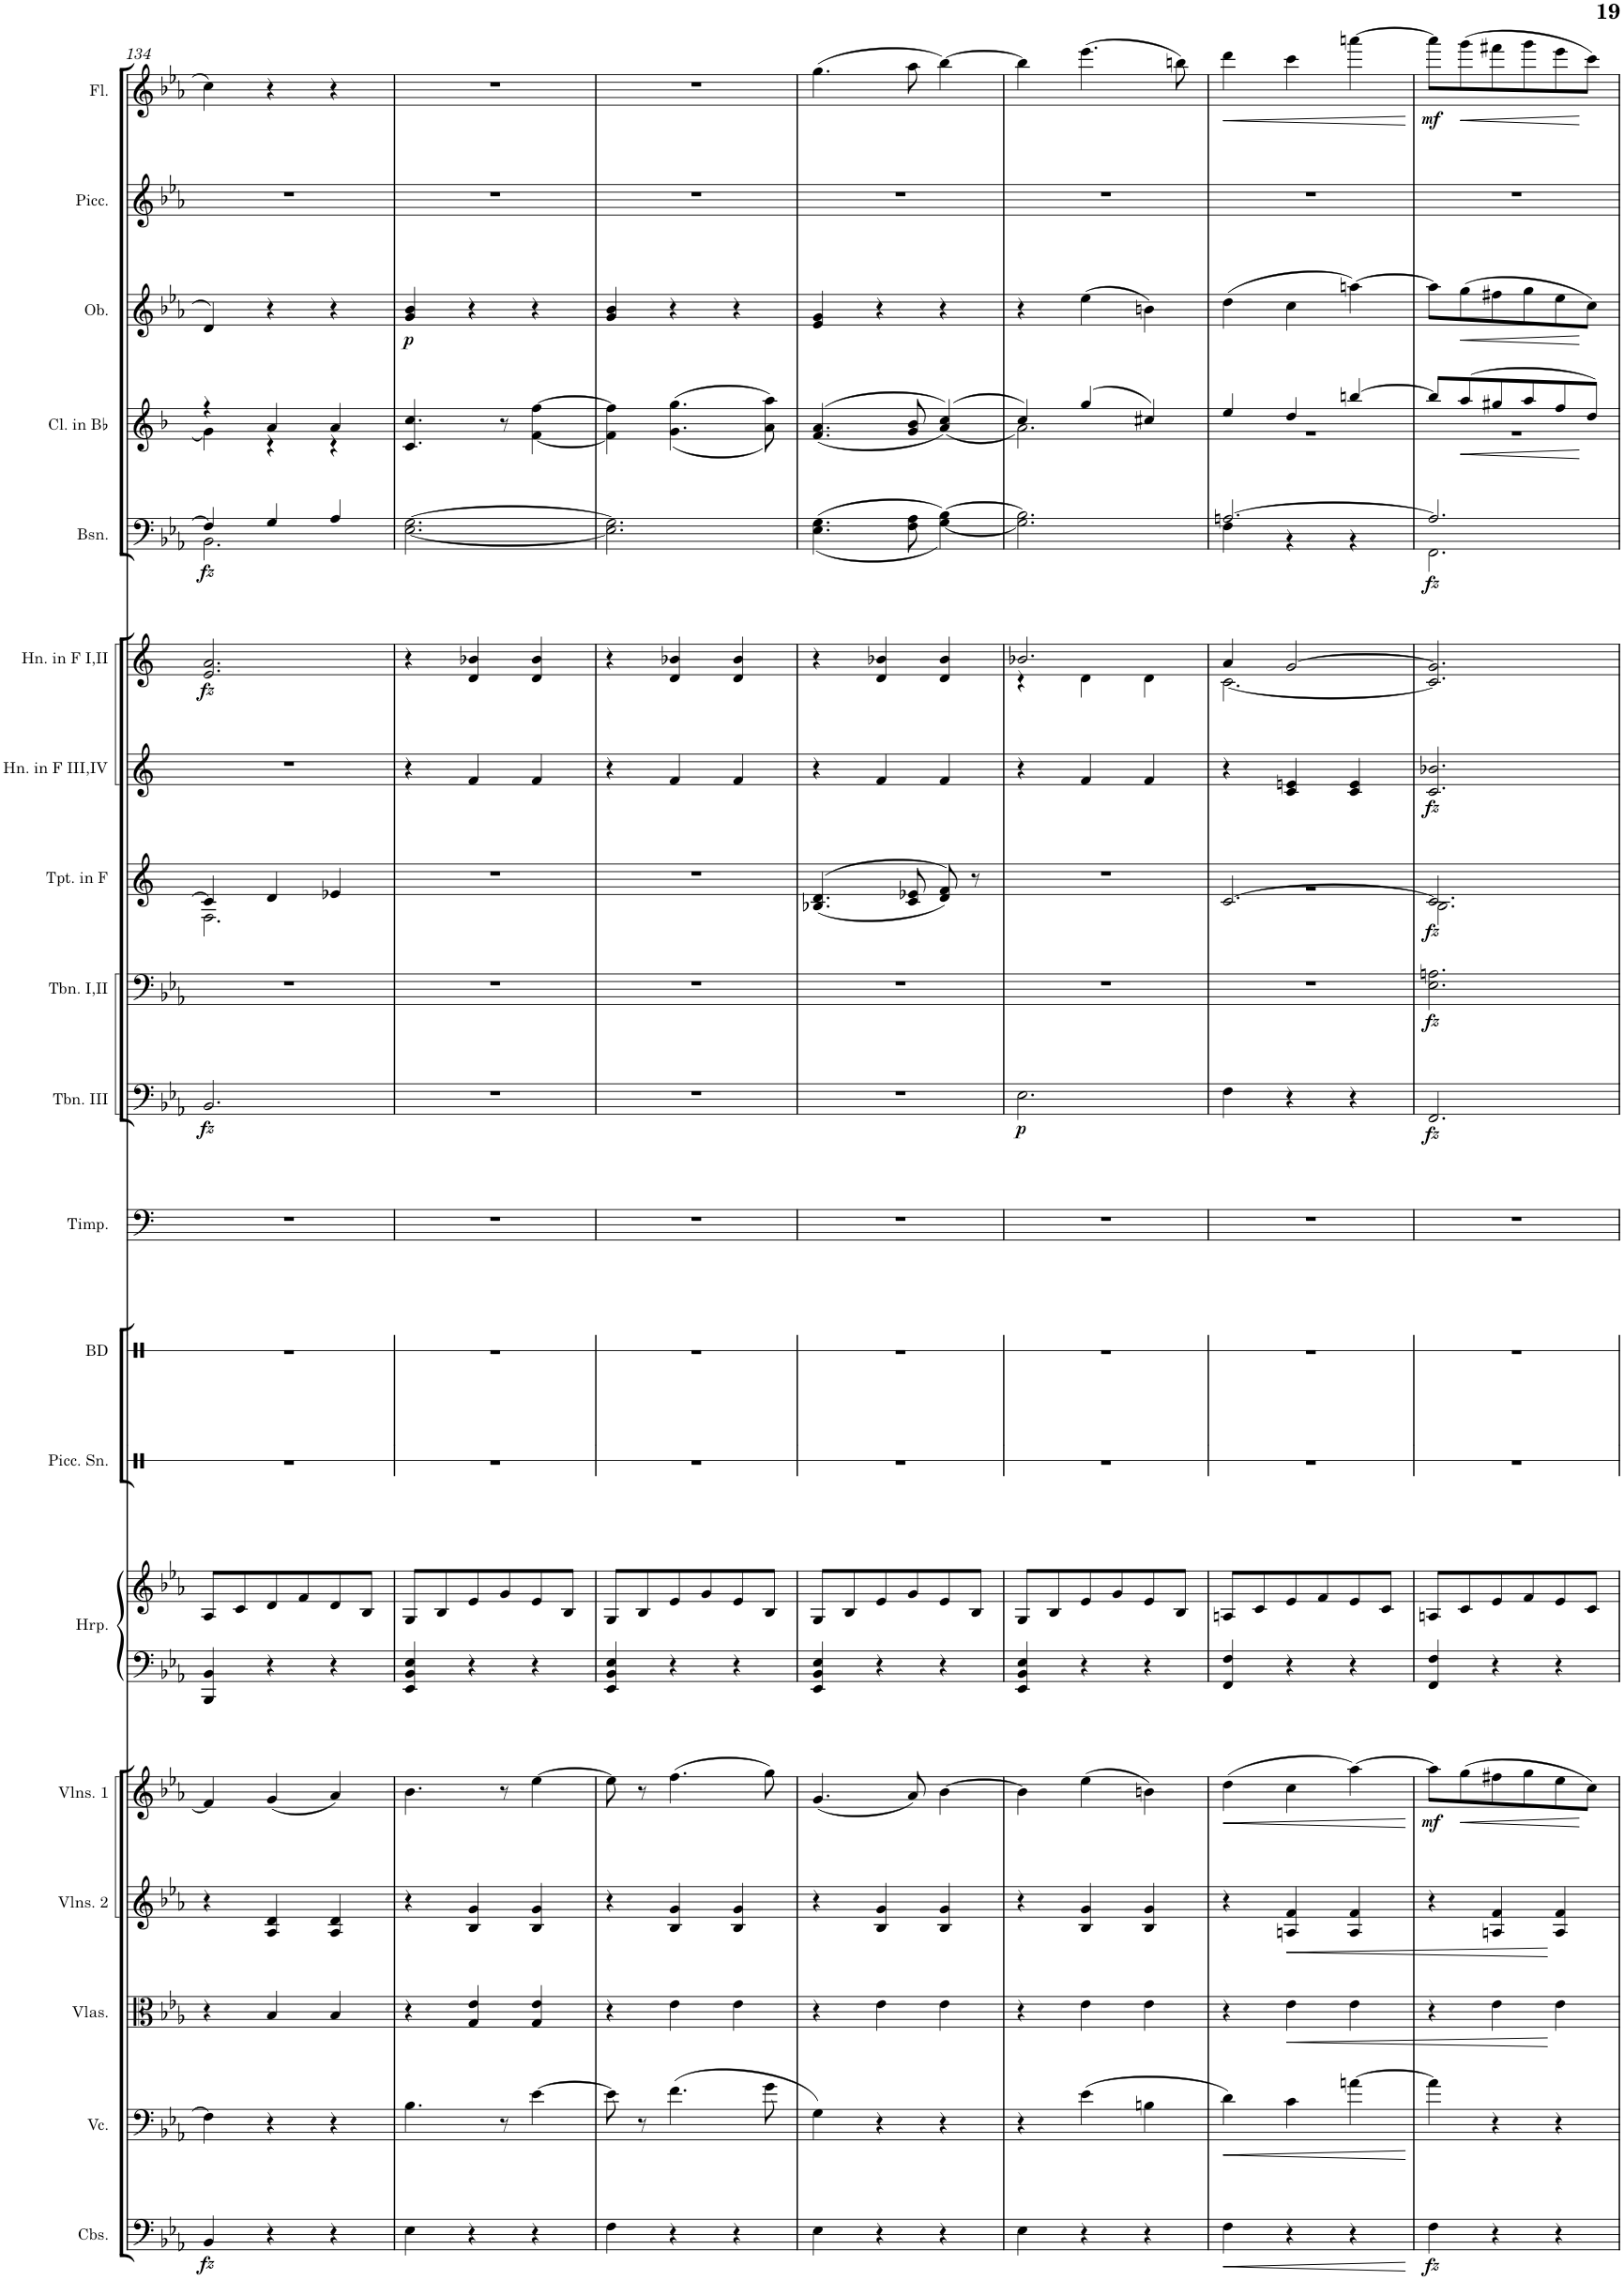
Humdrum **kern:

**kern	**dynam	**kern	**dynam	**kern	**dynam	**kern	**dynam	**kern	**dynam	**kern	**kern	**kern	**kern	**kern	**kern	**dynam	**kern	**dynam	**kern	**dynam	**kern	**dynam	**kern	**dynam	**kern	**dynam	**kern	**dynam	**kern	**dynam	**kern	**kern	**dynam
*part19	*part19	*part18	*part18	*part17	*part17	*part16	*part16	*part15	*part15	*part14	*part14	*part13	*part12	*part11	*part10	*part10	*part9	*part9	*part8	*part8	*part7	*part7	*part6	*part6	*part5	*part5	*part4	*part4	*part3	*part3	*part2	*part1	*part1
*staff20	*staff20	*staff19	*staff19	*staff18	*staff18	*staff17	*staff17	*staff16	*staff16	*staff15	*staff14	*staff13	*staff12	*staff11	*staff10	*staff10	*staff9	*staff9	*staff8	*staff8	*staff7	*staff7	*staff6	*staff6	*staff5	*staff5	*staff4	*staff4	*staff3	*staff3	*staff2	*staff1	*staff1
*I"Contrabasses	*	*I"Violoncello	*	*I"Violas	*	*I"Violins 2	*	*I"Violins 1	*	*I"Harp	*	*I"Piccolo Snare	*I"Bass Drum	*I"Timpani	*I"Trombone III	*	*I"Trombone I,II	*	*I"Trumpet in F	*	*I"Horn in F III, IV	*	*I"Horn in F I, II	*	*I"Bassoon	*	*I"Clarinet in Bb	*	*I"Oboe	*	*I"Piccolo	*I"Flute	*
*I'Cbs.	*	*I'Vc.	*	*I'Vlas.	*	*I'Vlns. 2	*	*I'Vlns. 1	*	*I'Hrp.	*	*I'Picc. Sn.	*I'BD	*I'Timp.	*I'Tbn. III	*	*I'Tbn. I,II	*	*I'Tpt. in F	*	*I'Hn. in F III,IV	*	*I'Hn. in F I,II	*	*I'Bsn.	*	*I'Cl. in Bb	*	*I'Ob.	*	*I'Picc.	*I'Fl.	*
!!LO:PB:g=z
*clefF4	*	*clefF4	*	*clefC3	*	*clefG2	*	*clefG2	*	*clefF4	*clefG2	*clefX	*clefX	*clefF4	*clefF4	*	*clefF4	*	*clefG2	*	*clefG2	*	*clefG2	*	*clefF4	*	*clefG2	*	*clefG2	*	*clefG2	*clefG2	*
*Trd7c12	*	*	*	*	*	*	*	*	*	*	*	*	*	*	*	*	*	*	*Trd-3c-5	*	*Trd4c7	*	*Trd4c7	*	*	*	*Trd1c2	*	*	*	*Trd-7c-12	*	*
*k[b-e-a-]	*	*k[b-e-a-]	*	*k[b-e-a-]	*	*k[b-e-a-]	*	*k[b-e-a-]	*	*k[b-e-a-]	*k[b-e-a-]	*k[]	*k[]	*k[]	*k[b-e-a-]	*	*k[b-e-a-]	*	*k[]	*	*k[]	*	*k[]	*	*k[b-e-a-]	*	*k[b-]	*	*k[b-e-a-]	*	*k[b-e-a-]	*k[b-e-a-]	*
*M3/4	*	*M3/4	*	*M3/4	*	*M3/4	*	*M3/4	*	*M3/4	*M3/4	*M3/4	*M3/4	*M3/4	*M3/4	*	*M3/4	*	*M3/4	*	*M3/4	*	*M3/4	*	*M3/4	*	*M3/4	*	*M3/4	*	*M3/4	*M3/4	*
=134	=134	=134	=134	=134	=134	=134	=134	=134	=134	=134	=134	=134	=134	=134	=134	=134	=134	=134	=134	=134	=134	=134	=134	=134	=134	=134	=134	=134	=134	=134	=134	=134	=134
*	*	*	*	*	*	*	*	*	*	*	*	*	*	*	*	*	*	*	*^	*	*	*	*	*	*^	*	*^	*	*	*	*	*	*
!	!LO:DY:b	!	!	!	!	!	!	!	!	!	!	!	!	!	!	!LO:DY:b	!	!	!	!	!	!	!	!	!LO:DY:b	!	!	!LO:DY:b	!	!	!	!	!	!	!	!
4BB-/	fz	4F\]	.	4r	.	4r	.	4f/]	.	4BBB-/ 4BB-/	8A-/L	2.r	2.r	2.r	2.BB-/	fz	2.r	.	4c/]	2.F\	.	2.r	.	2.e/ 2.a/	fz	4F/]	2.BB-\	fz	4r	4g\]	.	4d/	.	2.r	4cc\	.
.	.	.	.	.	.	.	.	.	.	.	8c/	.	.	.	.	.	.	.	.	.	.	.	.	.	.	.	.	.	.	.	.	.	.	.	.	.
4r	.	4r	.	4B-/	.	4A-/ 4d/	.	(4g/	.	4r	8d/	.	.	.	.	.	.	.	4d/	.	.	.	.	.	.	4G/	.	.	4a/	4r	.	4r	.	.	4r	.
.	.	.	.	.	.	.	.	.	.	.	8f/	.	.	.	.	.	.	.	.	.	.	.	.	.	.	.	.	.	.	.	.	.	.	.	.	.
4r	.	4r	.	4B-/	.	4A-/ 4d/	.	4a-/)	.	4r	8d/	.	.	.	.	.	.	.	4e-X/	.	.	.	.	.	.	4A-/	.	.	4a/	4r	.	4r	.	.	4r	.
.	.	.	.	.	.	.	.	.	.	.	8B-/J	.	.	.	.	.	.	.	.	.	.	.	.	.	.	.	.	.	.	.	.	.	.	.	.	.
*	*	*	*	*	*	*	*	*	*	*	*	*	*	*	*	*	*	*	*	*	*	*	*	*	*	*v	*v	*	*	*	*	*	*	*	*	*
*	*	*	*	*	*	*	*	*	*	*	*	*	*	*	*	*	*	*	*v	*v	*	*	*	*	*	*	*	*v	*v	*	*	*	*	*	*
=135	=135	=135	=135	=135	=135	=135	=135	=135	=135	=135	=135	=135	=135	=135	=135	=135	=135	=135	=135	=135	=135	=135	=135	=135	=135	=135	=135	=135	=135	=135	=135	=135	=135
!	!	!	!	!	!	!	!	!	!	!	!	!	!	!	!	!	!	!	!	!	!	!	!	!	!	!	!	!	!	!LO:DY:b	!	!	!
4E-\	.	4.B-\	.	4r	.	4r	.	4.b-\	.	4EE-/ 4BB-/ 4E-/	8G/L	2.r	2.r	2.r	2.r	.	2.r	.	2.r	.	4r	.	4r	.	[2.E-\ [2.G\	.	4.c/ 4.cc/	.	4g/ 4b-/	p	2.r	2.r	.
.	.	.	.	.	.	.	.	.	.	.	8B-/	.	.	.	.	.	.	.	.	.	.	.	.	.	.	.	.	.	.	.	.	.	.
4r	.	.	.	4G/ 4e-/	.	4B-/ 4g/	.	.	.	4r	8e-/	.	.	.	.	.	.	.	.	.	4f/	.	4d/ 4b-X/	.	.	.	.	.	4r	.	.	.	.
.	.	8r	.	.	.	.	.	8r	.	.	8g/	.	.	.	.	.	.	.	.	.	.	.	.	.	.	.	8r	.	.	.	.	.	.
4r	.	[4e-\	.	4G/ 4e-/	.	4B-/ 4g/	.	[4ee-\	.	4r	8e-/	.	.	.	.	.	.	.	.	.	4f/	.	4d/ 4b-/	.	.	.	[4f\ [4ff\	.	4r	.	.	.	.
.	.	.	.	.	.	.	.	.	.	.	8B-/J	.	.	.	.	.	.	.	.	.	.	.	.	.	.	.	.	.	.	.	.	.	.
=136	=136	=136	=136	=136	=136	=136	=136	=136	=136	=136	=136	=136	=136	=136	=136	=136	=136	=136	=136	=136	=136	=136	=136	=136	=136	=136	=136	=136	=136	=136	=136	=136	=136
4F\	.	8e-\]	.	4r	.	4r	.	8ee-\]	.	4EE-/ 4BB-/ 4E-/	8G/L	2.r	2.r	2.r	2.r	.	2.r	.	2.r	.	4r	.	4r	.	2.E-\] 2.G\]	.	4f\] 4ff\]	.	4g/ 4b-/	.	2.r	2.r	.
.	.	8r	.	.	.	.	.	8r	.	.	8B-/	.	.	.	.	.	.	.	.	.	.	.	.	.	.	.	.	.	.	.	.	.	.
4r	.	(4.f\	.	4e-\	.	4B-/ 4g/	.	(4.ff\	.	4r	8e-/	.	.	.	.	.	.	.	.	.	4f/	.	4d/ 4b-X/	.	.	.	((<4.g\ 4.gg\	.	4r	.	.	.	.
.	.	.	.	.	.	.	.	.	.	.	8g/	.	.	.	.	.	.	.	.	.	.	.	.	.	.	.	.	.	.	.	.	.	.
4r	.	.	.	4e-\	.	4B-/ 4g/	.	.	.	4r	8e-/	.	.	.	.	.	.	.	.	.	4f/	.	4d/ 4b-/	.	.	.	.	.	4r	.	.	.	.
.	.	8g\	.	.	.	.	.	8gg\)	.	.	8B-/J	.	.	.	.	.	.	.	.	.	.	.	.	.	.	.	8a\ 8aa\))	.	.	.	.	.	.
=137	=137	=137	=137	=137	=137	=137	=137	=137	=137	=137	=137	=137	=137	=137	=137	=137	=137	=137	=137	=137	=137	=137	=137	=137	=137	=137	=137	=137	=137	=137	=137	=137	=137
4E-\	.	4G\)	.	4r	.	4r	.	(4.g/	.	4EE-/ 4BB-/ 4E-/	8G/L	2.r	2.r	2.r	2.r	.	2.r	.	((>4.B-X/ 4.d/	.	4r	.	4r	.	((<4.E-\ 4.G\	.	((>4.f/ 4.a/	.	4e-/ 4g/	.	2.r	(4.gg\	.
.	.	.	.	.	.	.	.	.	.	.	8B-/	.	.	.	.	.	.	.	.	.	.	.	.	.	.	.	.	.	.	.	.	.	.
4r	.	4r	.	4e-\	.	4B-/ 4g/	.	.	.	4r	8e-/	.	.	.	.	.	.	.	.	.	4f/	.	4d/ 4b-X/	.	.	.	.	.	4r	.	.	.	.
.	.	.	.	.	.	.	.	8a-/)	.	.	8g/	.	.	.	.	.	.	.	8c/ 8e-X/	.	.	.	.	.	8F\ 8A-\	.	8g/ 8b-/	.	.	.	.	8aa-\	.
4r	.	4r	.	4e-\	.	4B-/ 4g/	.	[4b-\	.	4r	8e-/	.	.	.	.	.	.	.	8d/ 8f/))	.	4f/	.	4d/ 4b-/	.	[4G\ [4B-\))	.	((4a/ 4cc/))	.	4r	.	.	[4bb-\)	.
.	.	.	.	.	.	.	.	.	.	.	8B-/J	.	.	.	.	.	.	.	8r	.	.	.	.	.	.	.	.	.	.	.	.	.	.
=138	=138	=138	=138	=138	=138	=138	=138	=138	=138	=138	=138	=138	=138	=138	=138	=138	=138	=138	=138	=138	=138	=138	=138	=138	=138	=138	=138	=138	=138	=138	=138	=138	=138
*	*	*	*	*	*	*	*	*	*	*	*	*	*	*	*	*	*	*	*	*	*	*	*^	*	*	*	*^	*	*	*	*	*	*
!	!	!	!	!	!	!	!	!	!	!	!	!	!	!	!	!LO:DY:b	!	!	!	!	!	!	!	!	!	!	!	!	!	!	!	!	!	!	!
4E-\	.	4r	.	4r	.	4r	.	4b-\]	.	4EE-/ 4BB-/ 4E-/	8G/L	2.r	2.r	2.r	2.E-\	p	2.r	.	2.r	.	4r	.	2.b-X/	4r	.	2.G\] 2.B-\]	.	4cc/)	2.a\)	.	4r	.	2.r	4bb-\]	.
.	.	.	.	.	.	.	.	.	.	.	8B-/	.	.	.	.	.	.	.	.	.	.	.	.	.	.	.	.	.	.	.	.	.	.	.	.
4r	.	(4e-\	.	4e-\	.	4B-/ 4g/	.	(4ee-\	.	4r	8e-/	.	.	.	.	.	.	.	.	.	4f/	.	.	4d\	.	.	.	(4gg/	.	.	(4ee-\	.	.	(4.eee-\	.
.	.	.	.	.	.	.	.	.	.	.	8g/	.	.	.	.	.	.	.	.	.	.	.	.	.	.	.	.	.	.	.	.	.	.	.	.
4r	.	4Bn\	.	4e-\	.	4B-/ 4g/	.	4bn\)	.	4r	8e-/	.	.	.	.	.	.	.	.	.	4f/	.	.	4d\	.	.	.	4cc#X/)	.	.	4bn\)	.	.	.	.
.	.	.	.	.	.	.	.	.	.	.	8B-/J	.	.	.	.	.	.	.	.	.	.	.	.	.	.	.	.	.	.	.	.	.	.	8bbn\)	.
=139	=139	=139	=139	=139	=139	=139	=139	=139	=139	=139	=139	=139	=139	=139	=139	=139	=139	=139	=139	=139	=139	=139	=139	=139	=139	=139	=139	=139	=139	=139	=139	=139	=139	=139	=139
!	!LO:HP:b	!	!LO:HP:b	!	!	!	!	!	!LO:HP:b	!	!	!	!	!	!	!	!	!	!	!	!	!	!	!	!	!	!	!	!	!	!	!	!	!	!LO:HP:b
*	*	*	*	*	*	*	*	*	*	*	*	*	*	*	*	*	*	*	*^	*	*	*	*	*	*	*^	*	*	*	*	*	*	*	*	*
4F\	<	4d\)	<	4r	.	4r	.	(4dd\	<	4FF/ 4F/	8An/L	2.r	2.r	2.r	4F\	.	2.r	.	[2.c/	2.r	.	4r	.	4a/	[2.c\	.	[2.An/	4F\	.	4ee/	2.r	.	(4dd\	.	2.r	4ddd\	<
.	.	.	.	.	.	.	.	.	.	.	8c/	.	.	.	.	.	.	.	.	.	.	.	.	.	.	.	.	.	.	.	.	.	.	.	.	.	.
!	!	!	!	!	!LO:HP:b	!	!LO:HP:b	!	!	!	!	!	!	!	!	!	!	!	!	!	!	!	!	!	!	!	!	!	!	!	!	!	!	!	!	!	!
4r	.	4c\	.	4e-\	<	4An/ 4f/	<	4cc\	.	4r	8e-/	.	.	.	4r	.	.	.	.	.	.	4c/ 4en/	.	[2g/	.	.	.	4r	.	4dd/	.	.	4cc\	.	.	4ccc\	.
.	.	.	.	.	.	.	.	.	.	.	8f/	.	.	.	.	.	.	.	.	.	.	.	.	.	.	.	.	.	.	.	.	.	.	.	.	.	.
4r	.	[4an\	.	4e-\	.	4A/ 4f/	.	[4aa-\)	.	4r	8e-/	.	.	.	4r	.	.	.	.	.	.	4c/ 4e/	.	.	.	.	.	4r	.	[4bbn/	.	.	[4aan\)	.	.	[4aaan\	.
.	.	.	.	.	.	.	.	.	.	.	8c/J	.	.	.	.	.	.	.	.	.	.	.	.	.	.	.	.	.	.	.	.	.	.	.	.	.	.
*	*	*	*	*	*	*	*	*	*	*	*	*	*	*	*	*	*	*	*	*	*	*	*	*v	*v	*	*	*	*	*v	*v	*	*	*	*	*	*
*	*	*	*	*	*	*	*	*	*	*	*	*	*	*	*	*	*	*	*v	*v	*	*	*	*	*	*v	*v	*	*	*	*	*	*	*	*
.	[	.	[	.	.	.	.	.	[	.	.	.	.	.	.	.	.	.	.	.	.	.	.	.	.	.	.	.	.	.	.	.	[
=140	=140	=140	=140	=140	=140	=140	=140	=140	=140	=140	=140	=140	=140	=140	=140	=140	=140	=140	=140	=140	=140	=140	=140	=140	=140	=140	=140	=140	=140	=140	=140	=140	=140
*	*	*	*	*	*	*	*	*	*	*	*	*	*	*	*	*	*	*	*^	*	*	*	*	*	*^	*	*^	*	*	*	*	*	*
!	!LO:DY:b	!	!	!	!	!	!	!	!LO:DY:b	!	!	!	!	!	!	!LO:DY:b	!	!LO:DY:b	!	!	!LO:DY:b	!	!LO:DY:b	!	!	!	!	!LO:DY:b	!	!	!	!	!	!	!	!LO:DY:b
4F\	fz	4a\]	.	4r	.	4r	.	8aa-\L]	mf	4FF/ 4F/	8An/L	2.r	2.r	2.r	2.FF/	fz	2.E-\ 2.An\	fz	2.c/]	2.B\	fz	2.c/ 2.b-X/	fz	2.c/] 2.g/]	.	2.A/]	2.FF\	fz	8bb/L]	2.r	.	8aa\L]	.	2.r	8aaa\L]	mf
!	!	!	!	!	!	!	!	!	!LO:HP:b	!	!	!	!	!	!	!	!	!	!	!	!	!	!	!	!	!	!	!	!	!	!LO:HP:b	!	!LO:HP:b	!	!	!LO:HP:b
.	.	.	.	.	.	.	.	(8gg\	<	.	8c/	.	.	.	.	.	.	.	.	.	.	.	.	.	.	.	.	.	(8aa/	.	<	(8gg\	<	.	(8ggg\	<
4r	.	4r	.	4e-\	.	4An/ 4f/	.	8ff#X\	.	4r	8e-/	.	.	.	.	.	.	.	.	.	.	.	.	.	.	.	.	.	8gg#X/	.	.	8ff#X\	.	.	8fff#X\	.
.	.	.	.	.	.	.	.	8gg\	.	.	8f/	.	.	.	.	.	.	.	.	.	.	.	.	.	.	.	.	.	8aa/	.	.	8gg\	.	.	8ggg\	.
4r	.	4r	.	4e-\	[	4A/ 4f/	[	8ee-\	.	4r	8e-/	.	.	.	.	.	.	.	.	.	.	.	.	.	.	.	.	.	8ff/	.	.	8ee-\	.	.	8eee-\	.
.	.	.	.	.	.	.	.	8cc\J)	[	.	8c/J	.	.	.	.	.	.	.	.	.	.	.	.	.	.	.	.	.	8dd/J)	.	[	8cc\J)	[	.	8ccc\J)	[
*	*	*	*	*	*	*	*	*	*	*	*	*	*	*	*	*	*	*	*	*	*	*	*	*	*	*v	*v	*	*	*	*	*	*	*	*	*
*	*	*	*	*	*	*	*	*	*	*	*	*	*	*	*	*	*	*	*v	*v	*	*	*	*	*	*	*	*v	*v	*	*	*	*	*	*
=	=	=	=	=	=	=	=	=	=	=	=	=	=	=	=	=	=	=	=	=	=	=	=	=	=	=	=	=	=	=	=	=	=
*-	*-	*-	*-	*-	*-	*-	*-	*-	*-	*-	*-	*-	*-	*-	*-	*-	*-	*-	*-	*-	*-	*-	*-	*-	*-	*-	*-	*-	*-	*-	*-	*-	*-
